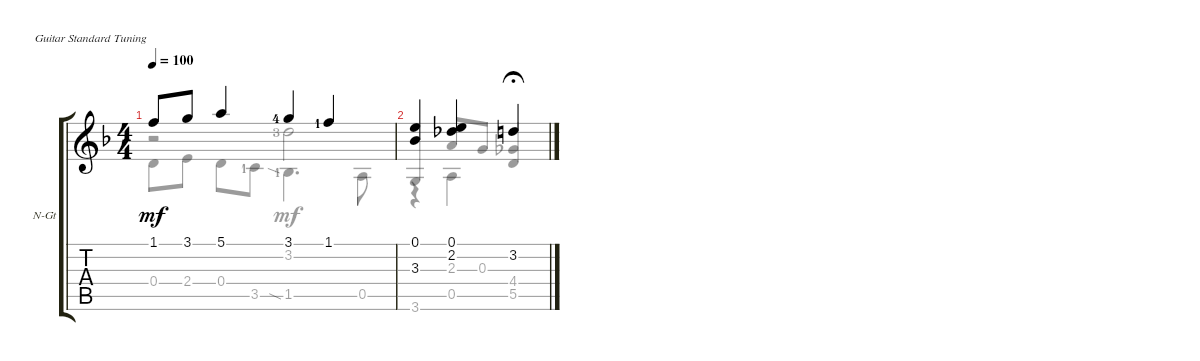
\defaultSystemsLayout 4
\bracketExtendMode groupsimilarinstruments
\firstSystemTrackNameOrientation horizontal
\otherSystemsTrackNameOrientation horizontal
\track ("Nylon Guitar" "N-Gt") {instrument acousticguitarsteel}
\staff {score tabs}
\tuning (E4 B3 G3 D3 A2 E2)
\voice
\ts (4 4)
\tempo 100
\clef g2
\ks dminor
1.1.8{dy mf} 3.1.8 5.1.4 3.1{lf 5}.4 1.1{lf 2}.4 |
(0.1 3.3).4 (0.1 2.2).4 3.2.4{fermata (medium 0.4)}
\voice
\clef g2
\ottava regular
\simile none
\ks dminor
0.4.8{dy mf} 2.4.8 0.4.8 3.5{lf 2}.8 1.5{sia lf 2}.4{d} 0.5.8 |
3.6.4{beam invert} 2.3.8{beam invert} 0.3.8 (4.4 5.5).4{fermata (medium 0.4) beam invert}
\voice
\clef g2
\ottava regular
\simile none
\ks dminor
r.2{dy mf} 3.2{lf 4}.2 |
r.4 0.5.4
